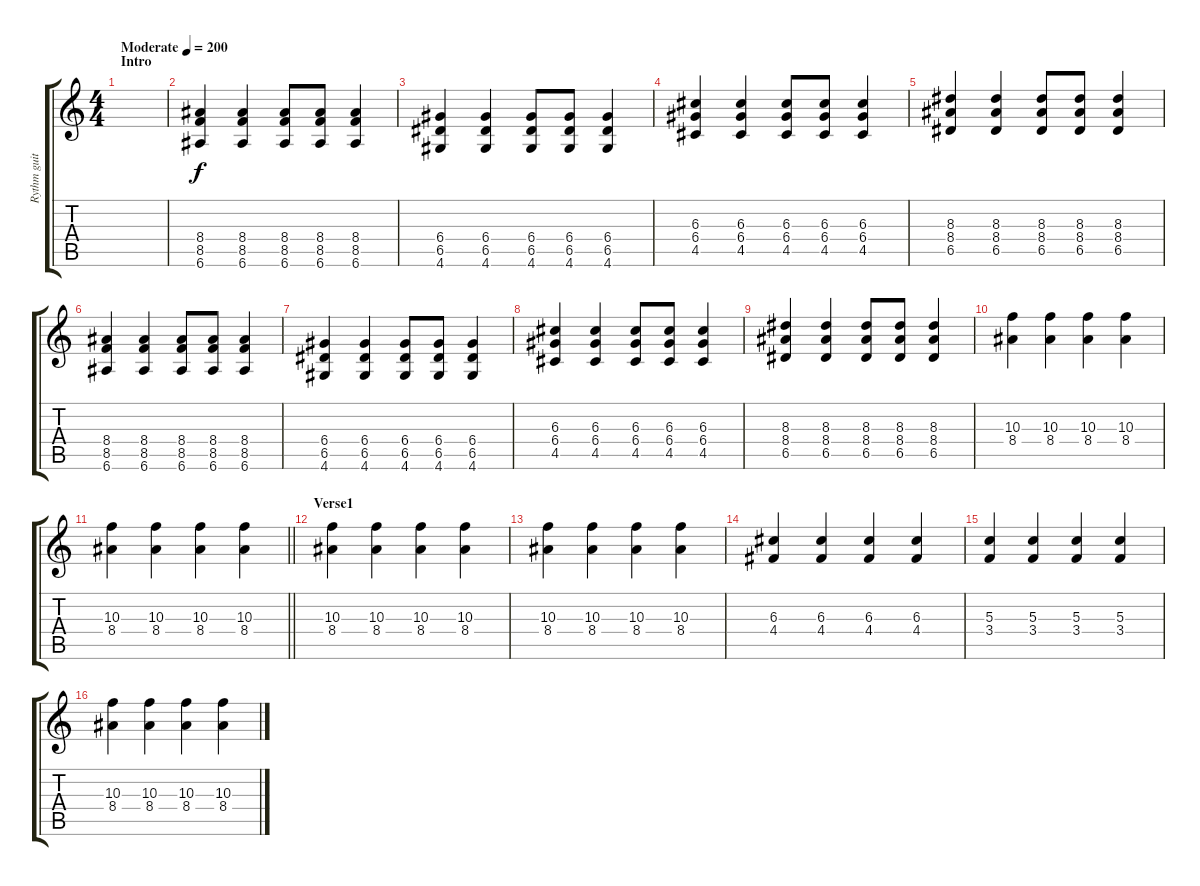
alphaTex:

\track ("Rythm guitar" "Rythm guit") {instrument distortionguitar}
\staff {score tabs}
\tuning (E4 B3 G3 D3 A2 E2) {hide}
\ts (4 4)
\section ("" "Intro")
\tempo (200 "Moderate")
\clef g2
\ks c
|
(8.4 8.5 6.6).4 (8.4 8.5 6.6).4 (8.4 8.5 6.6).8 (8.4 8.5 6.6).8 (8.4 8.5 6.6).4 |
(6.4 6.5 4.6).4 (6.4 6.5 4.6).4 (6.4 6.5 4.6).8 (6.4 6.5 4.6).8 (6.4 6.5 4.6).4 |
(6.3 6.4 4.5).4 (6.3 6.4 4.5).4 (6.3 6.4 4.5).8 (6.3 6.4 4.5).8 (6.3 6.4 4.5).4 |
(8.3 8.4 6.5).4 (8.3 8.4 6.5).4 (8.3 8.4 6.5).8 (8.3 8.4 6.5).8 (8.3 8.4 6.5).4 |
(8.4 8.5 6.6).4 (8.4 8.5 6.6).4 (8.4 8.5 6.6).8 (8.4 8.5 6.6).8 (8.4 8.5 6.6).4 |
(6.4 6.5 4.6).4 (6.4 6.5 4.6).4 (6.4 6.5 4.6).8 (6.4 6.5 4.6).8 (6.4 6.5 4.6).4 |
(6.3 6.4 4.5).4 (6.3 6.4 4.5).4 (6.3 6.4 4.5).8 (6.3 6.4 4.5).8 (6.3 6.4 4.5).4 |
(8.3 8.4 6.5).4 (8.3 8.4 6.5).4 (8.3 8.4 6.5).8 (8.3 8.4 6.5).8 (8.3 8.4 6.5).4 |
(10.3 8.4).4 (10.3 8.4).4 (10.3 8.4).4 (10.3 8.4).4 |
\barLineRight lightlight
(10.3 8.4).4 (10.3 8.4).4 (10.3 8.4).4 (10.3 8.4).4 |
\section ("" "Verse1")
(10.3 8.4).4 (10.3 8.4).4 (10.3 8.4).4 (10.3 8.4).4 |
(10.3 8.4).4 (10.3 8.4).4 (10.3 8.4).4 (10.3 8.4).4 |
(6.3 4.4).4 (6.3 4.4).4 (6.3 4.4).4 (6.3 4.4).4 |
(5.3 3.4).4 (5.3 3.4).4 (5.3 3.4).4 (5.3 3.4).4 |
(10.3 8.4).4 (10.3 8.4).4 (10.3 8.4).4 (10.3 8.4).4
